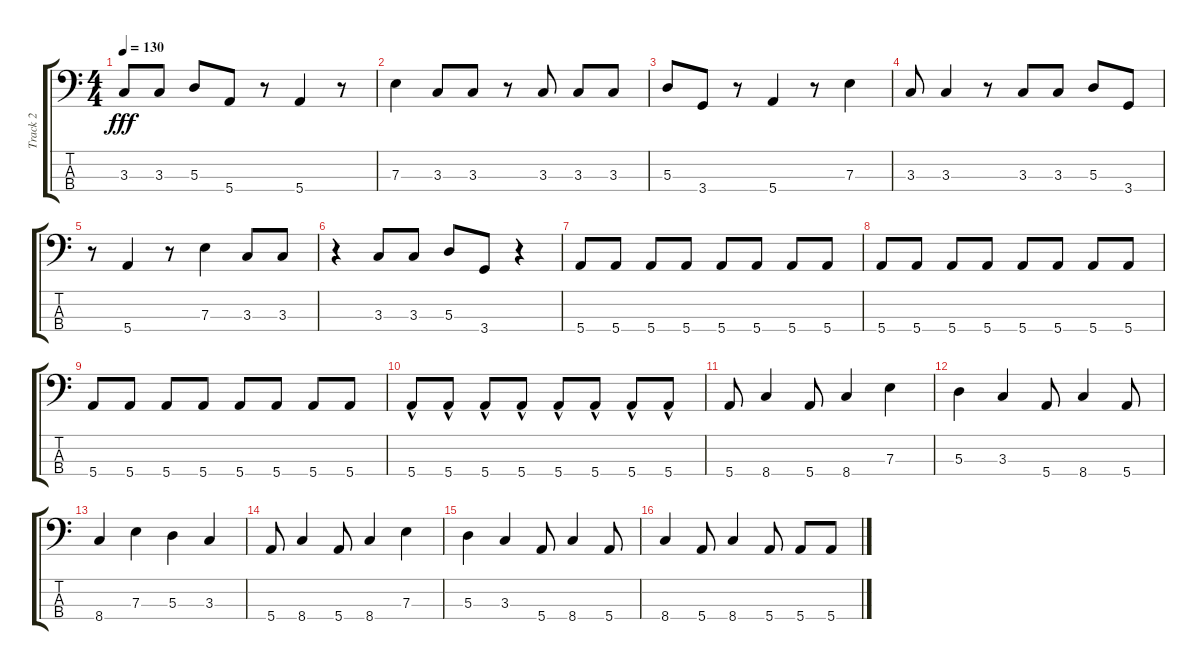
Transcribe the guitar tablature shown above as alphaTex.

\track ("Track 2" "Track 2") {instrument electricbassfinger}
\staff {score tabs}
\tuning (G2 D2 A1 E1) {hide}
\ts (4 4)
\tempo 130
\clef f4
\ks c
3.3.8{dy fff} 3.3.8 5.3.8 5.4.8 r.8 5.4.4 r.8 |
7.3.4 3.3.8 3.3.8 r.8 3.3.8 3.3.8 3.3.8 |
5.3.8 3.4.8 r.8 5.4.4 r.8 7.3.4 |
3.3.8 3.3.4 r.8 3.3.8 3.3.8 5.3.8 3.4.8 |
r.8 5.4.4 r.8 7.3.4 3.3.8 3.3.8 |
r.4 3.3.8 3.3.8 5.3.8 3.4.8 r.4 |
5.4.8 5.4.8 5.4.8 5.4.8 5.4.8 5.4.8 5.4.8 5.4.8 |
5.4.8 5.4.8 5.4.8 5.4.8 5.4.8 5.4.8 5.4.8 5.4.8 |
5.4.8 5.4.8 5.4.8 5.4.8 5.4.8 5.4.8 5.4.8 5.4.8 |
5.4{hac}.8 5.4{hac}.8 5.4{hac}.8 5.4{hac}.8 5.4{hac}.8 5.4{hac}.8 5.4{hac}.8 5.4{hac}.8 |
5.4.8 8.4.4 5.4.8 8.4.4 7.3.4 |
5.3.4 3.3.4 5.4.8 8.4.4 5.4.8 |
8.4.4 7.3.4 5.3.4 3.3.4 |
5.4.8 8.4.4 5.4.8 8.4.4 7.3.4 |
5.3.4 3.3.4 5.4.8 8.4.4 5.4.8 |
8.4.4 5.4.8 8.4.4 5.4.8 5.4.8 5.4.8
